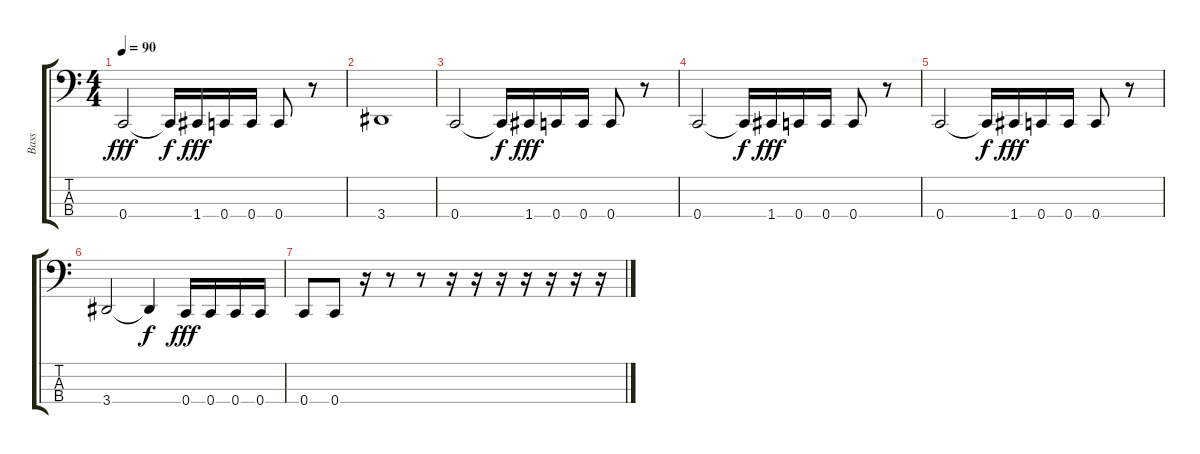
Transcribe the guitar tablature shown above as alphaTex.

\track ("Bass" "Bass") {instrument electricbassfinger}
\staff {score tabs}
\tuning (F2 C2 G1 C1) {hide}
\ts (4 4)
\tempo 90
\clef f4
\ks c
0.4.2{dy fff} 0.4{t}.16{dy f} 1.4.16{dy fff} 0.4.16 0.4.16 0.4.8 r.8 |
3.4.1 |
0.4.2 0.4{t}.16{dy f} 1.4.16{dy fff} 0.4.16 0.4.16 0.4.8 r.8 |
0.4.2 0.4{t}.16{dy f} 1.4.16{dy fff} 0.4.16 0.4.16 0.4.8 r.8 |
0.4.2 0.4{t}.16{dy f} 1.4.16{dy fff} 0.4.16 0.4.16 0.4.8 r.8 |
3.4.2 3.4{t}.4{dy f} 0.4.16{dy fff} 0.4.16 0.4.16 0.4.16 |
0.4.8 0.4.8 r.16 r.8 r.8 r.16 r.16 r.16 r.16 r.16 r.16 r.16
